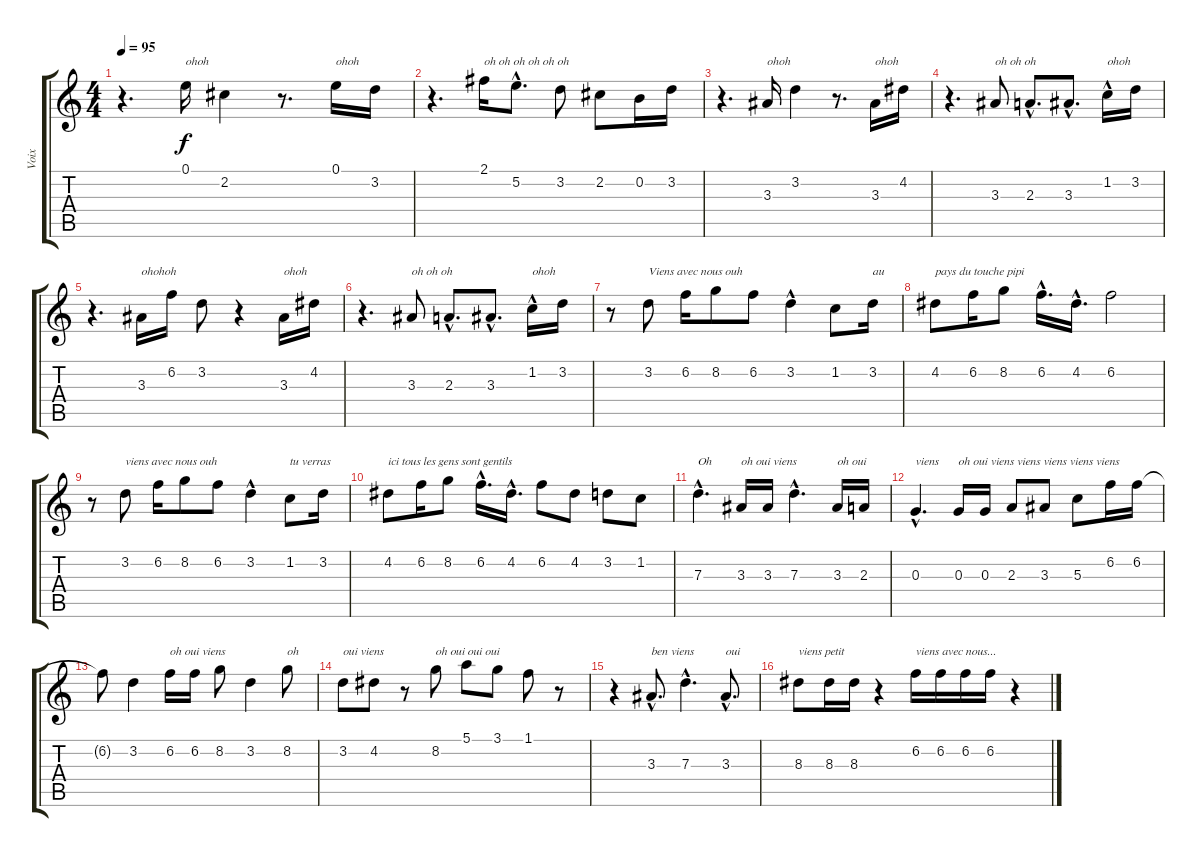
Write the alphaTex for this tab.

\track ("Voix" "Voix") {instrument electricguitarjazz}
\staff {score tabs}
\tuning (E4 B3 G3 D3 A2 E2) {hide}
\ts (4 4)
\tempo 95
\clef g2
\ks c
r.4{d dy f} 0.1.16{txt "ohoh"} 2.2.4 r.8{d} 0.1.16{txt "ohoh"} 3.2.16 |
r.4{d} 2.1.16{txt "oh oh oh oh oh oh"} 5.2{hac}.8{d} 3.2.8 2.2.8 0.2.16 3.2.16 |
r.4{d} 3.3.16{txt "ohoh"} 3.2.4 r.8{d} 3.3.16{txt "ohoh"} 4.2.16 |
r.4{d} 3.3.8{txt "oh oh oh"} 2.3{hac}.8{d} 3.3{hac}.8{d} 1.2{hac}.16{txt "ohoh"} 3.2.16 |
r.4{d} 3.3.16{txt "ohohoh"} 6.2.16 3.2.8 r.4 3.3.16{txt "ohoh"} 4.2.16 |
r.4{d} 3.3.8{txt "oh oh oh "} 2.3{hac}.8{d} 3.3{hac}.8{d} 1.2{hac}.16{txt "ohoh"} 3.2.16 |
r.8 3.2.8{txt "Viens avec nous ouh"} 6.2.16 8.2.8 6.2.8 3.2{hac}.4 1.2.8 3.2.16{txt "au"} |
4.2.8{txt "pays du touche pipi "} 6.2.16 8.2.8 6.2{hac}.16{d} 4.2{hac}.16{d} 6.2.2 |
r.8 3.2.8{txt "viens avec nous ouh"} 6.2.16 8.2.8 6.2.8 3.2{hac}.4 1.2.8{txt "tu verras"} 3.2.16 |
4.2.8{txt "ici tous les gens sont gentils"} 6.2.16 8.2.8 6.2{hac}.16{d} 4.2{hac}.16{d} 6.2.8 4.2.8 3.2.8 1.2.8 |
7.3{hac}.4{d txt "Oh"} 3.3.16{txt "oh oui viens"} 3.3.16 7.3{hac}.4{d} 3.3.16{txt "oh oui"} 2.3.16 |
0.3{hac}.4{d txt "viens"} 0.3.16{txt "oh oui viens viens viens viens viens"} 0.3.16 2.3.8 3.3.8 5.3.8 6.2.16 6.2.16 |
6.2{t}.8 3.2.4 6.2.16{txt "oh oui viens"} 6.2.16 8.2.8 3.2.4 8.2.8{txt "oh"} |
3.2.8{txt "oui viens"} 4.2.8 r.8 8.2.8{txt "oh oui oui oui"} 5.1.8 3.1.8 1.1.8 r.8 |
r.4 3.3{hac}.8{d txt "ben viens"} 7.3{hac}.4{d} 3.3{hac}.8{d txt "oui"} |
8.3.8{txt "viens petit"} 8.3.16 8.3.16 r.4 6.2.16{txt "viens avec nous..."} 6.2.16 6.2.16 6.2.16 r.4
